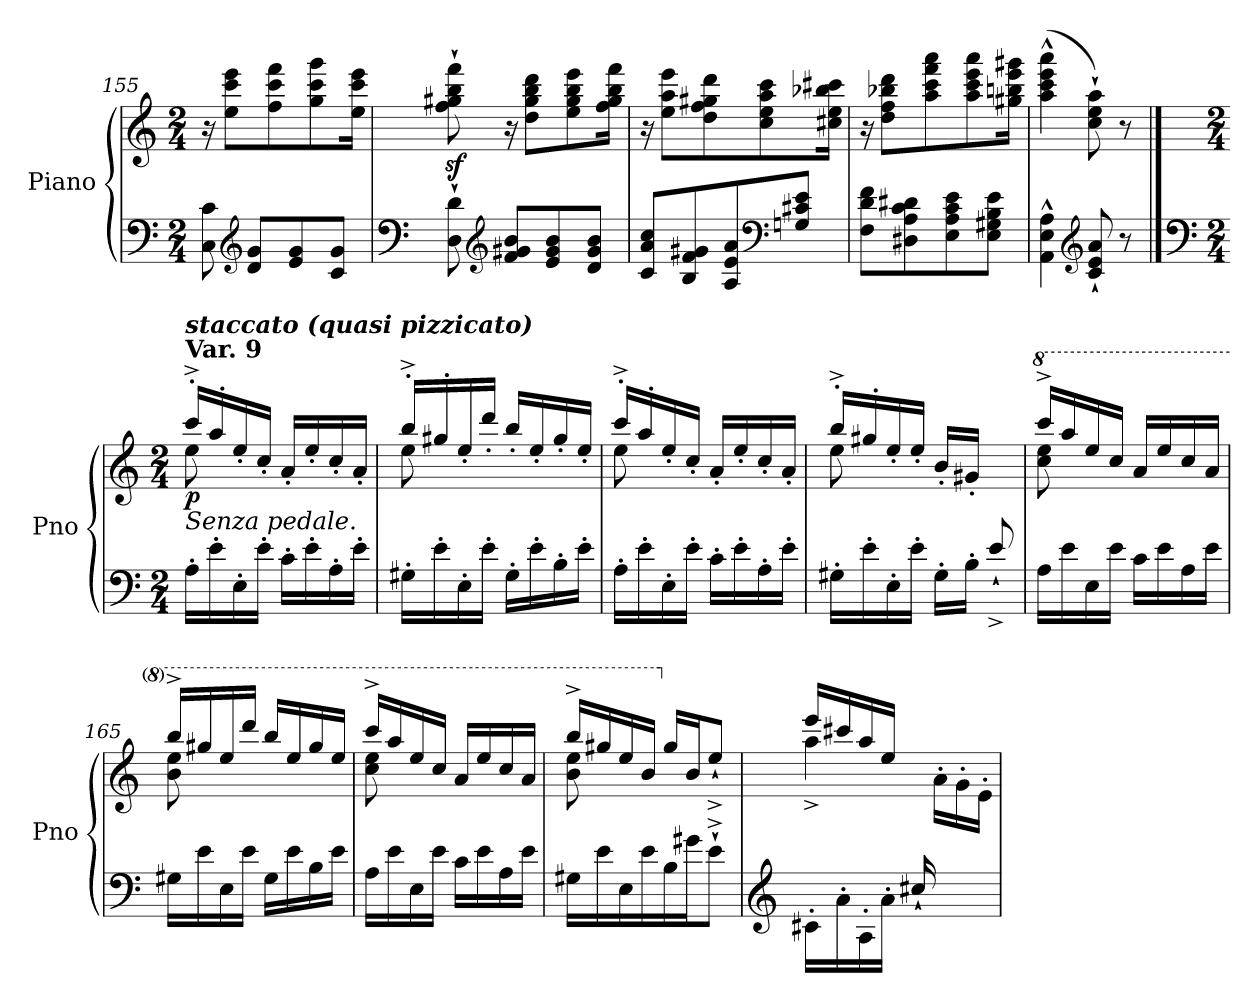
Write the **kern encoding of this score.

**kern	**kern	**dynam
*part1	*part1	*part1
*staff2	*staff1	*staff1/2
*I"Piano	*	*
*I'Pno	*	*
!!LO:LB:g=z
*clefF4	*clefG2	*
*k[]	*k[]	*
*M2/4	*M2/4	*
=155	=155	=155
8C\ 8c\	16r	.
.	8ee\ 8ccc\ 8eee\L	.
*clefG2	*	*
8d/ 8g/L	.	.
.	8ff\ 8ccc\ 8fff\	.
8e/ 8g/	.	.
.	8gg\ 8ccc\ 8ggg\	.
8c/ 8g/J	.	.
.	16ee\ 16ccc\ 16eee\Jk	.
=156	=156	=156
*clefF4	*	*
8D\` 8d\`	8ff\z<` 8gg#X\z<` 8bb\z<` 8fff\z<`	.
*clefG2	*	*
8f/ 8g#X/ 8b/L	16r	.
.	8dd\ 8gg#\ 8bb\ 8ddd\L	.
8e/ 8g#/ 8b/	.	.
.	8ee\ 8gg#\ 8bb\ 8eee\	.
8d/ 8g#/ 8b/J	.	.
.	16ff\ 16gg#\ 16bb\ 16fff\Jk	.
=157	=157	=157
!	!	!LO:DY:b
8c/ 8a/ 8cc/L	16r	other-dynamics
.	8ee\ 8aa\ 8eee\L	.
8B/ 8f/ 8g#X/	.	.
.	8dd\ 8ff\ 8gg#X\ 8ddd\	.
8A/ 8e/ 8a/	.	.
.	8cc\ 8ee\ 8aa\ 8ccc\	.
*clefF4	*	*
8Gn/ 8c#X/ 8e/J	.	.
.	16cc#X\ 16ee\ 16bb-X\ 16ccc#X\Jk	.
=158	=158	=158
8F\ 8d\ 8f\L	16r	.
.	8dd\ 8ff\ 8bb-X\ 8ddd\L	.
8D#X\ 8A\ 8c\ 8d#X\	.	.
.	8aa\ 8ccc\ 8fff\ 8aaa\	.
8E\ 8A\ 8c\ 8e\	.	.
.	8aa\ 8ccc\ 8eee\ 8aaa\	.
8E\ 8G#X\ 8B\ 8e\J	.	.
.	16gg#X\ 16bbn\ 16eee\ 16ggg#X\Jk	.
=159	=159	=159
4AA\^^ 4E\^^ 4A\^^	(4aa\^^ 4ccc\^^ 4eee\^^ 4aaa\^^	.
*clefG2	*	*
8c/` 8e/` 8a/`	8cc\` 8ee\` 8aa\`)	.
8r	8r	.
!!LO:PB:g=z
==160	==160	==160
*clefF4	*	*
*M2/4	*M2/4	*
*	*^	*
!	!LO:TX:a:B:t=Var. 9	!	!
!	!LO:TX:a:Bi:t=staccato (quasi pizzicato)	!	!
!LO:TX:a:i:t=Senza pedale.	!	!	!
!	!	!	!LO:DY:b
16A'\LL	16ccc:'^/LL	8ee\	p
16e'\	16aa'/	.	.
16E'\	16ee'/	8ryy	.
16e'\JJ	16cc'/JJ	.	.
16c'\LL	16a'/LL	4ryy	.
16e'\	16ee'/	.	.
16A'\	16cc'/	.	.
16e'\JJ	16a'/JJ	.	.
=161	=161	=161	=161
16G#X'\LL	16bb:'^/LL	8ee\	.
16e'\	16gg#X'/	.	.
16E'\	16ee'/	8ryy	.
16e'\JJ	16ddd'/JJ	.	.
16G#'\LL	16bb'/LL	4ryy	.
16e'\	16ee'/	.	.
16B'\	16gg#'/	.	.
16e'\JJ	16ee'/JJ	.	.
=162	=162	=162	=162
16A'\LL	16ccc:'^/LL	8ee\	.
16e'\	16aa'/	.	.
16E'\	16ee'/	8ryy	.
16e'\JJ	16cc'/JJ	.	.
16c'\LL	16a'/LL	4ryy	.
16e'\	16ee'/	.	.
16A'\	16cc'/	.	.
16e'\JJ	16a'/JJ	.	.
=163	=163	=163	=163
16G#X'\LL	16bb:'^/LL	8ee\	.
16e'\	16gg#X'/	.	.
16E'\	16ee'/	8ryy	.
16e'\JJ	16ee'/JJ	.	.
16G#'\LL	16b'/LL	4ryy	.
16B'\JJ	16g#X'/JJ	.	.
8e`^/	8ryy	.	.
!!LO:LB:g=z	!!
=164	=164	=164	=164
*	*8va	*	*
16A\LL	16cccc:^/LL	8ccc\ 8eee\	.
16e\	16aaa/	.	.
16E\	16eee/	8ryy	.
16e\JJ	16ccc/JJ	.	.
16c\LL	16aa/LL	4ryy	.
16e\	16eee/	.	.
16A\	16ccc/	.	.
16e\JJ	16aa/JJ	.	.
=165	=165	=165	=165
16G#X\LL	16bbb:^/LL	8bb\ 8eee\	.
16e\	16ggg#X/	.	.
16E\	16eee/	8ryy	.
16e\JJ	16dddd/JJ	.	.
16G#\LL	16bbb/LL	4ryy	.
16e\	16eee/	.	.
16B\	16ggg#/	.	.
16e\JJ	16eee/JJ	.	.
=166	=166	=166	=166
16A\LL	16cccc:^/LL	8ccc\ 8eee\	.
16e\	16aaa/	.	.
16E\	16eee/	8ryy	.
16e\JJ	16ccc/JJ	.	.
16c\LL	16aa/LL	4ryy	.
16e\	16eee/	.	.
16A\	16ccc/	.	.
16e\JJ	16aa/JJ	.	.
=167	=167	=167	=167
16G#X\LL	16bbb:^/LL	8bb\ 8eee\	.
16e\	16ggg#X/	.	.
16E\	16eee/	8ryy	.
16e\	16bb/JJ	.	.
*	*X8va	*	*
16B\	16gg#/LL	4ryy	.
16g#X\J	16b/J	.	.
8e^`\J	8ee^`/J	.	.
!!LO:LB:g=z	!!
=168	=168	=168	=168
*clefG2	*	*	*
*^	*	*	*
4ryy	16c#X'\LL	16eee:/LL	4aa^\	.
.	16a'\	16ccc#X/	.	.
.	16A'\	16aa/	.	.
.	16a'\JJ	16ee/JJ	.	.
16cc#X`/	4ryy	16ryy	4ryy	.
8.ryy	.	16a'\LL	.	.
.	.	16g'\	.	.
.	.	16e'\JJ	.	.
*v	*v	*	*	*
*	*v	*v	*
=	=	=
*-	*-	*-
